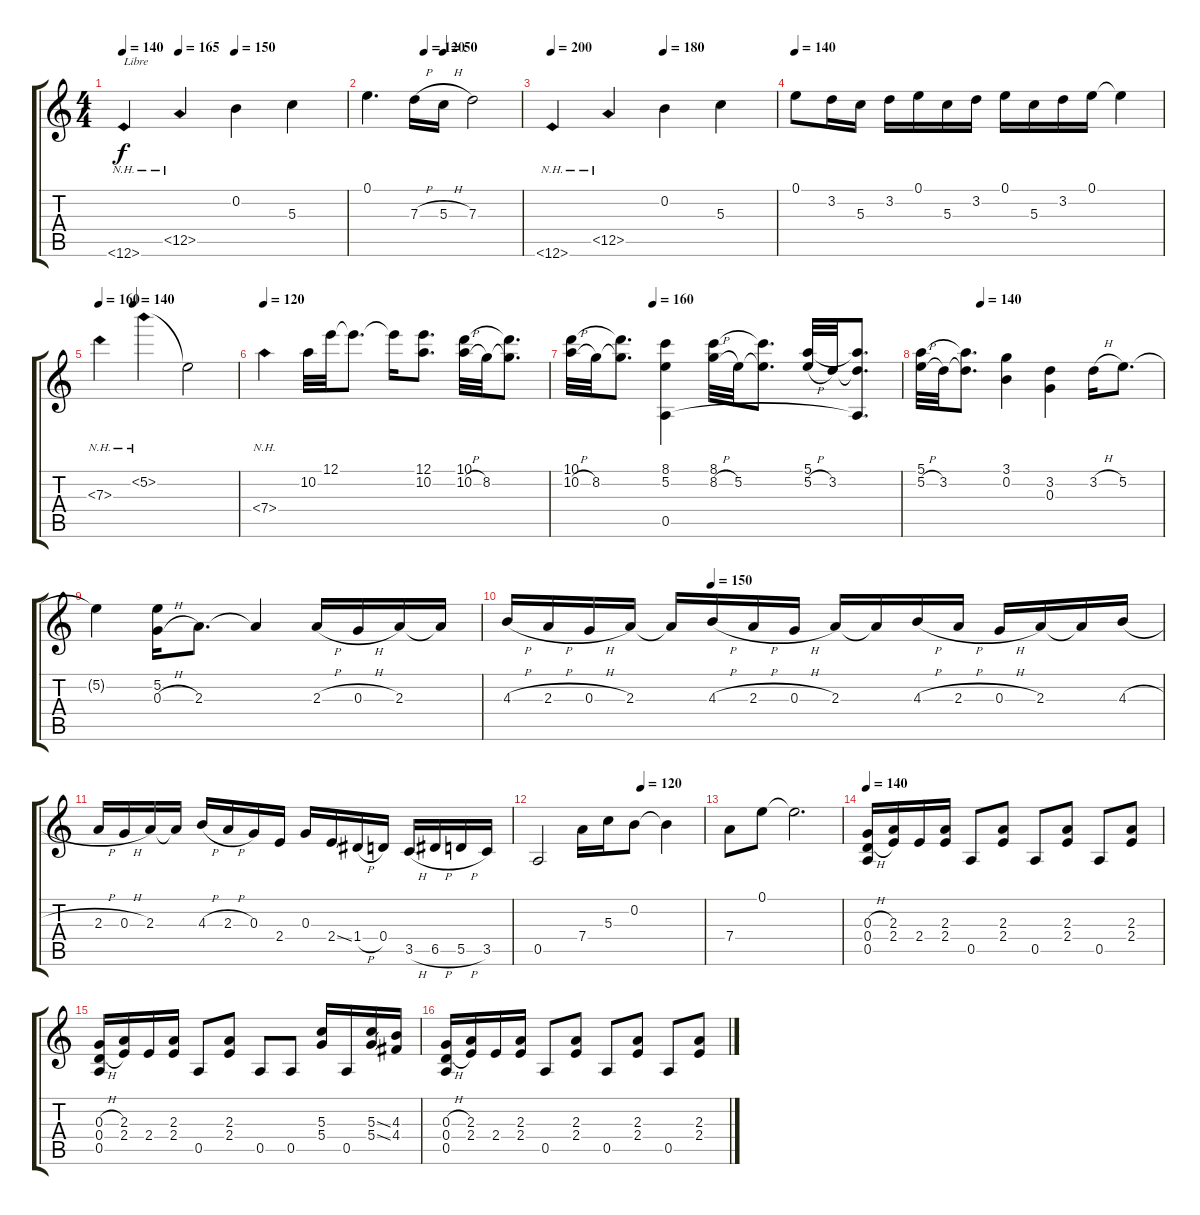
\track "" {instrument acousticguitarsteel}
\staff {score tabs}
\tuning (E4 B3 G3 D3 A2 E2) {hide}
\ts (4 4)
\tempo 140
\tempo 180
\tempo (165 0.25)
\tempo (150 0.5)
\tempo 140
\clef g2
\ks c
12.6{nh}.4{txt "Libre" dy f instrument acousticguitarsteel} 12.5{nh}.4 0.2.4 5.3.4 |
\tempo (120 0.375)
\tempo (50 0.5)
0.1.4{d} 7.3{h}.16 5.3{h}.16 7.3.2 |
\tempo 200
\tempo (180 0.5)
12.6{nh}.4 12.5{nh}.4 0.2.4 5.3.4 |
\tempo 140
0.1.8 3.2.16{volume 10} 5.3.16 3.2.16 0.1.16 5.3.16 3.2.16 0.1.16 5.3.16 3.2.16 0.1.16 0.1{t}.4 |
\tempo 160
\tempo (140 0.25)
7.3{nh}.4{volume 13} 5.2{nh}.4 5.2{t}.2 |
\tempo 120
7.4{nh}.4 10.2.32 12.1.32 12.1{t}.8{d} 12.1{t}.16 (12.1 10.2).8{d} (10.1 10.2{h}).32 8.2.32 (10.1{t} 8.2{t}).8{d} |
\tempo (160 0.25)
(10.1 10.2{h}).32 8.2.32 (10.1{t} 8.2{t}).8{d} (8.1 5.2 0.5).4 (8.1 8.2{h}).32 5.2.32 (8.1{t} 5.2{t}).8{d} (5.1 5.2{h}).32 3.2.32 (5.1{t} 3.2{t} 0.5{t}).8{d} |
\tempo (140 0.25)
(5.1 5.2{h}).32 3.2.32 (5.1{t} 3.2{t}).8{d} (3.1 0.2).4 (3.2 0.3).4 3.2{h}.16 5.2.8{d} |
5.2{t}.4 (5.2 0.3{h}).16{volume 11} 2.3.8{d} 2.3{t}.4 2.3{h}.16{volume 6} 0.3{h}.16 2.3.16 2.3{t}.16 |
\tempo (150 0.3125)
4.3{h}.16 2.3{h}.16 0.3{h}.16 2.3.16 2.3{t}.16 4.3{h}.16 2.3{h}.16 0.3{h}.16 2.3.16 2.3{t}.16 4.3{h}.16{volume 8} 2.3{h}.16 0.3{h}.16 2.3.16 2.3{t}.16 4.3{h}.16 |
2.3{h}.16 0.3{h}.16 2.3.16 2.3{t}.16 4.3{h}.16{volume 9} 2.3{h}.16 0.3.16 2.4.16{volume 11} 0.3.16{volume 13} 2.4{ss}.16 1.4{h}.16 0.4.16 3.5{h}.16 6.5{h}.16 5.5{h}.16 3.5.16 |
\tempo (120 0.625)
0.5.2 7.4.16 5.3.16 0.2.8 0.2{t}.4 |
7.4.8{volume 9} 0.1.8 0.1{t}.2{d} |
\tempo 140
(0.3{h} 0.4{h} 0.5).16{volume 13} (2.3 2.4).16 2.4.16 (2.3 2.4).16 0.5.8 (2.3 2.4).8 0.5.8 (2.3 2.4).8 0.5.8 (2.3 2.4).8 |
(0.3{h} 0.4{h} 0.5).16 (2.3 2.4).16 2.4.16 (2.3 2.4).16 0.5.8 (2.3 2.4).8 0.5.8 0.5.8 (5.3 5.4).16 0.5.16 (5.3{ss} 5.4{ss}).16 (4.3 4.4).16 |
(0.3{h} 0.4{h} 0.5).16 (2.3 2.4).16 2.4.16 (2.3 2.4).16 0.5.8 (2.3 2.4).8 0.5.8 (2.3 2.4).8 0.5.8 (2.3 2.4).8
